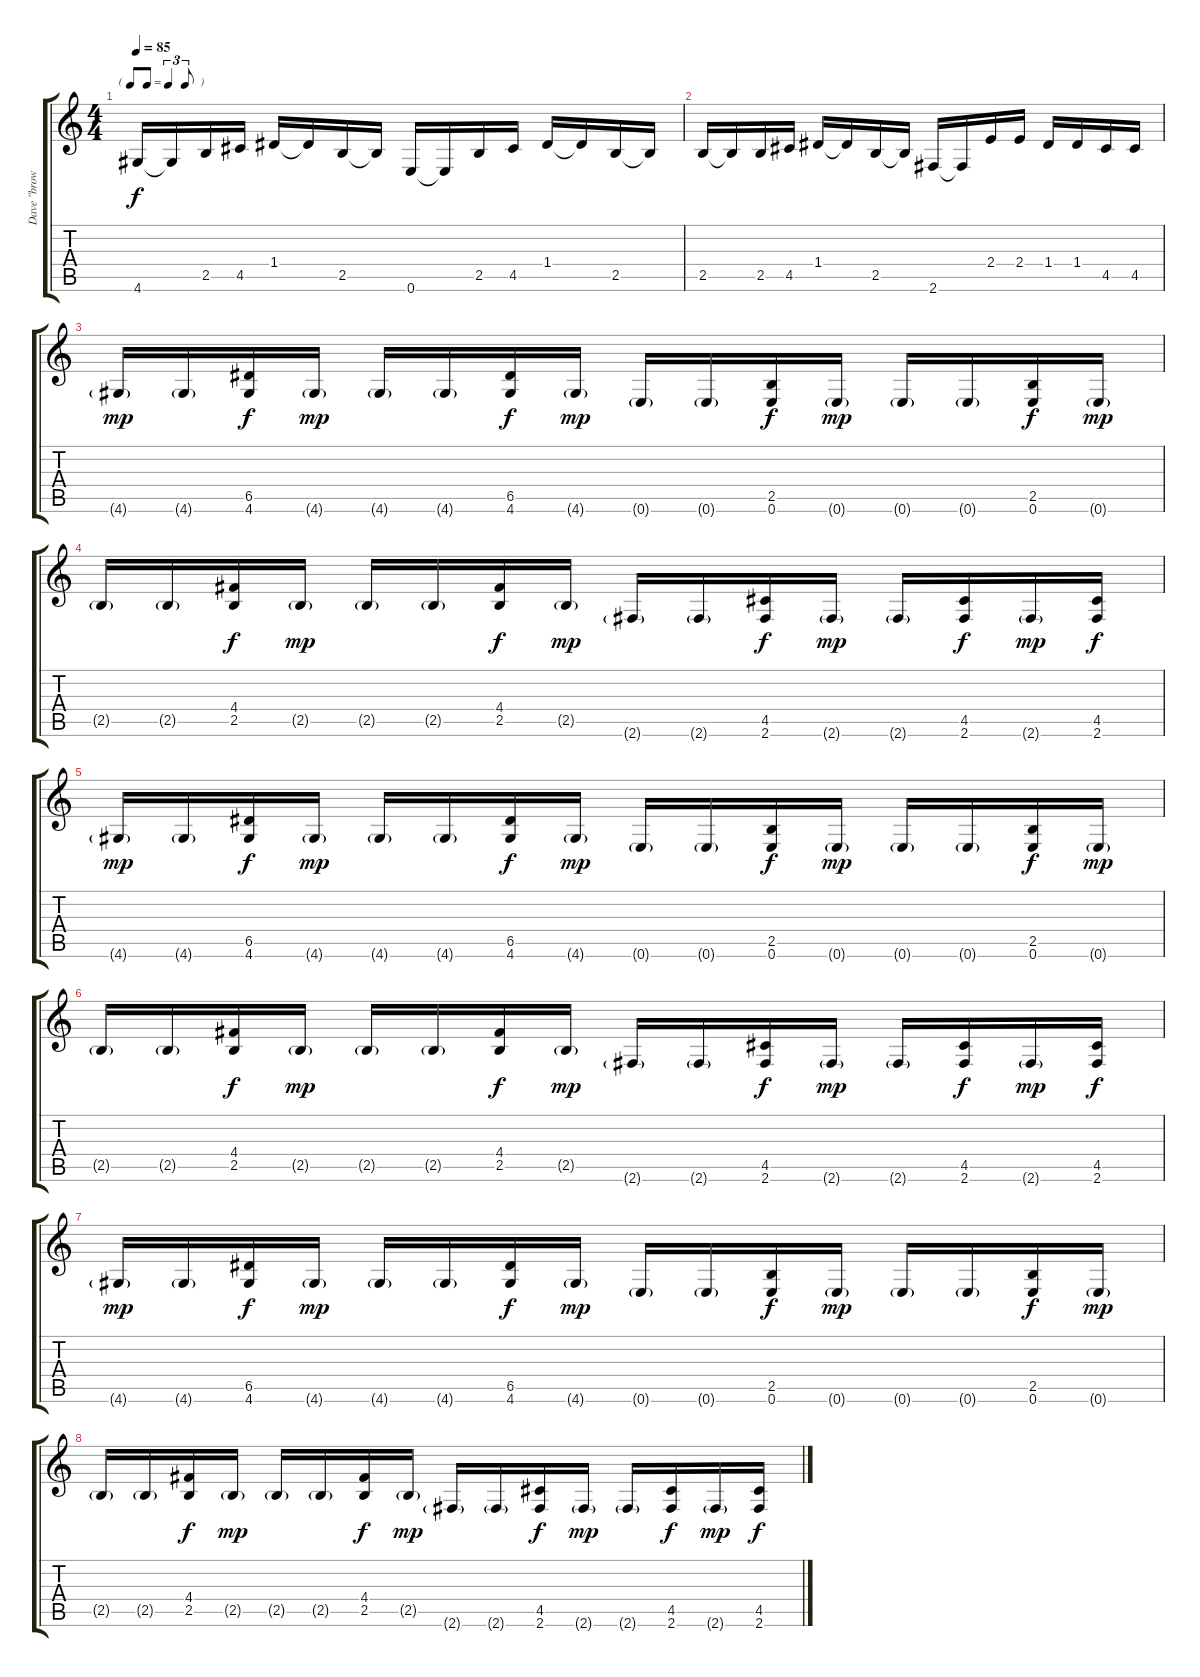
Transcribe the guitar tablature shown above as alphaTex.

\track ("Dave \"brown sound\" Baksh" "Dave \"brow") {instrument distortionguitar}
\staff {score tabs}
\tuning (E4 B3 G3 D3 A2 E2) {hide}
\ts (4 4)
\tf triplet8th
\tempo 85
\clef g2
\ks c
4.6.16{dy f} 4.6{t}.16 2.5.16 4.5.16 1.4.16 1.4{t}.16 2.5.16 2.5{t}.16 0.6.16 0.6{t}.16 2.5.16 4.5.16 1.4.16 1.4{t}.16 2.5.16 2.5{t}.16 |
2.5.16 2.5{t}.16 2.5.16 4.5.16 1.4.16 1.4{t}.16 2.5.16 2.5{t}.16 2.6.16 2.6{t}.16 2.4.16 2.4.16 1.4.16 1.4.16 4.5.16 4.5.16 |
4.6{g}.16{dy mp} 4.6{g}.16 (6.5 4.6).16{dy f} 4.6{g}.16{dy mp} 4.6{g}.16 4.6{g}.16 (6.5 4.6).16{dy f} 4.6{g}.16{dy mp} 0.6{g}.16 0.6{g}.16 (2.5 0.6).16{dy f} 0.6{g}.16{dy mp} 0.6{g}.16 0.6{g}.16 (2.5 0.6).16{dy f} 0.6{g}.16{dy mp} |
2.5{g}.16 2.5{g}.16 (4.4 2.5).16{dy f} 2.5{g}.16{dy mp} 2.5{g}.16 2.5{g}.16 (4.4 2.5).16{dy f} 2.5{g}.16{dy mp} 2.6{g}.16 2.6{g}.16 (4.5 2.6).16{dy f} 2.6{g}.16{dy mp} 2.6{g}.16 (4.5 2.6).16{dy f} 2.6{g}.16{dy mp} (4.5 2.6).16{dy f} |
4.6{g}.16{dy mp} 4.6{g}.16 (6.5 4.6).16{dy f} 4.6{g}.16{dy mp} 4.6{g}.16 4.6{g}.16 (6.5 4.6).16{dy f} 4.6{g}.16{dy mp} 0.6{g}.16 0.6{g}.16 (2.5 0.6).16{dy f} 0.6{g}.16{dy mp} 0.6{g}.16 0.6{g}.16 (2.5 0.6).16{dy f} 0.6{g}.16{dy mp} |
2.5{g}.16 2.5{g}.16 (4.4 2.5).16{dy f} 2.5{g}.16{dy mp} 2.5{g}.16 2.5{g}.16 (4.4 2.5).16{dy f} 2.5{g}.16{dy mp} 2.6{g}.16 2.6{g}.16 (4.5 2.6).16{dy f} 2.6{g}.16{dy mp} 2.6{g}.16 (4.5 2.6).16{dy f} 2.6{g}.16{dy mp} (4.5 2.6).16{dy f} |
4.6{g}.16{dy mp} 4.6{g}.16 (6.5 4.6).16{dy f} 4.6{g}.16{dy mp} 4.6{g}.16 4.6{g}.16 (6.5 4.6).16{dy f} 4.6{g}.16{dy mp} 0.6{g}.16 0.6{g}.16 (2.5 0.6).16{dy f} 0.6{g}.16{dy mp} 0.6{g}.16 0.6{g}.16 (2.5 0.6).16{dy f} 0.6{g}.16{dy mp} |
2.5{g}.16 2.5{g}.16 (4.4 2.5).16{dy f} 2.5{g}.16{dy mp} 2.5{g}.16 2.5{g}.16 (4.4 2.5).16{dy f} 2.5{g}.16{dy mp} 2.6{g}.16 2.6{g}.16 (4.5 2.6).16{dy f} 2.6{g}.16{dy mp} 2.6{g}.16 (4.5 2.6).16{dy f} 2.6{g}.16{dy mp} (4.5 2.6).16{dy f}
